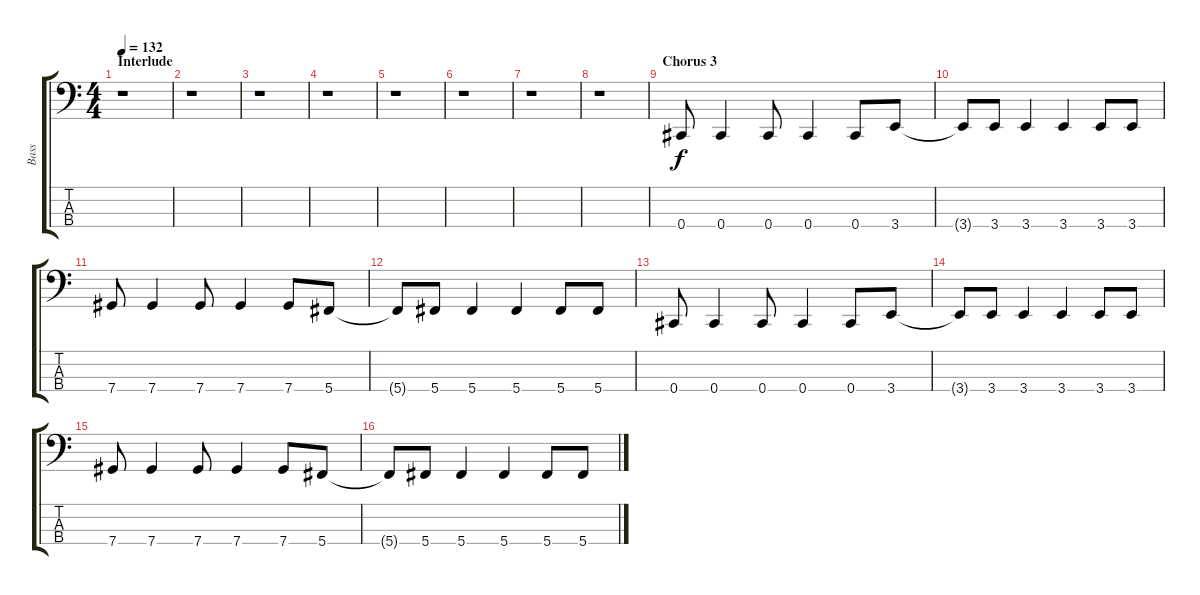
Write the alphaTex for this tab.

\track ("Bass" "Bass") {instrument electricbassfinger}
\staff {score tabs}
\tuning (Gb2 Db2 Ab1 Db1) {hide}
\ts (4 4)
\section ("" "Interlude")
\tempo 132
\clef f4
\ks c
r.1{dy f} |
r.1 |
r.1 |
r.1 |
r.1 |
r.1 |
r.1 |
r.1 |
\section ("" "Chorus 3")
0.4.8 0.4.4 0.4.8 0.4.4 0.4.8 3.4.8 |
3.4{t}.8 3.4.8 3.4.4 3.4.4 3.4.8 3.4.8 |
7.4.8 7.4.4 7.4.8 7.4.4 7.4.8 5.4.8 |
5.4{t}.8 5.4.8 5.4.4 5.4.4 5.4.8 5.4.8 |
0.4.8 0.4.4 0.4.8 0.4.4 0.4.8 3.4.8 |
3.4{t}.8 3.4.8 3.4.4 3.4.4 3.4.8 3.4.8 |
7.4.8 7.4.4 7.4.8 7.4.4 7.4.8 5.4.8 |
5.4{t}.8 5.4.8 5.4.4 5.4.4 5.4.8 5.4.8
